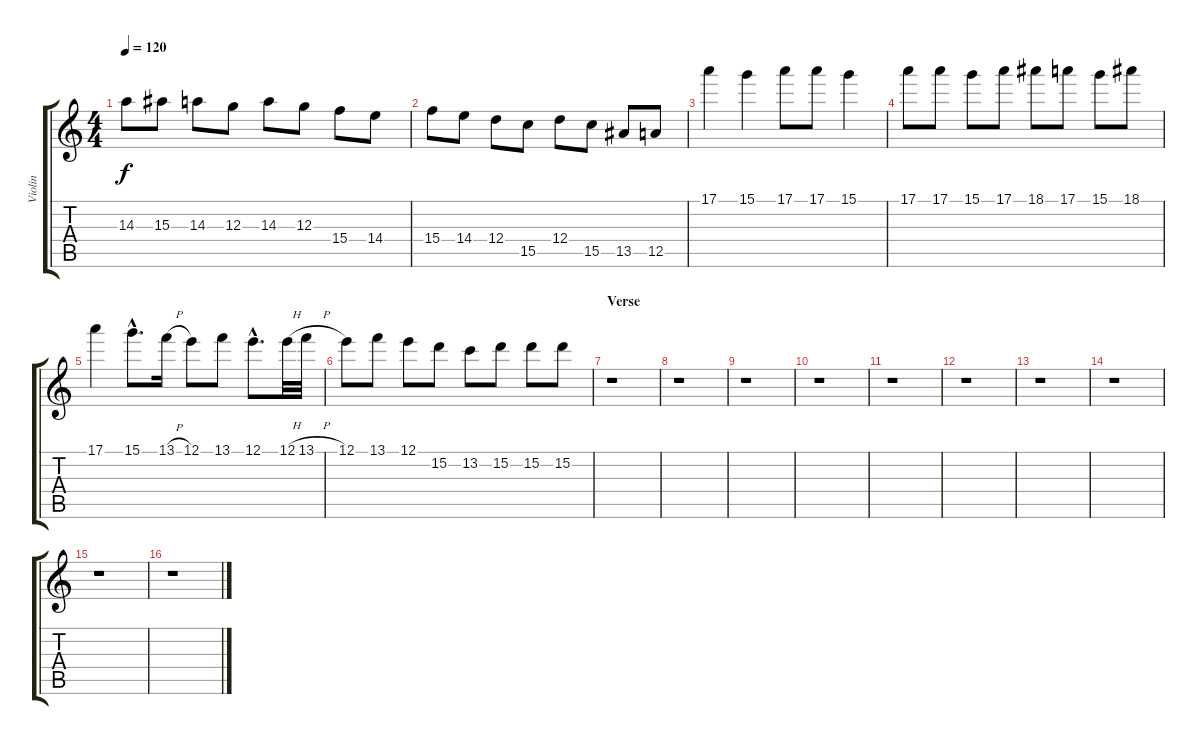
\track ("Violin" "Violin") {instrument electricguitarmuted}
\staff {score tabs}
\tuning (E4 B3 G3 D3 A2 E2) {hide}
\ts (4 4)
\tempo 120
\clef g2
\ks c
14.3.8{dy f} 15.3.8 14.3.8 12.3.8 14.3.8 12.3.8 15.4.8 14.4.8 |
15.4.8 14.4.8 12.4.8 15.5.8 12.4.8 15.5.8 13.5.8 12.5.8 |
17.1.4 15.1.4 17.1.8 17.1.8 15.1.4 |
17.1.8 17.1.8 15.1.8 17.1.8 18.1.8 17.1.8 15.1.8 18.1.8 |
17.1.4 15.1{hac}.8{d} 13.1{h}.16 12.1.8 13.1.8 12.1{hac}.8{d} 12.1{h}.32 13.1{h}.32 |
12.1.8 13.1.8 12.1.8 15.2.8 13.2.8 15.2.8 15.2.8 15.2.8 |
\section ("" "Verse")
r.1 |
r.1 |
r.1 |
r.1 |
r.1 |
r.1 |
r.1 |
r.1 |
r.1 |
r.1
